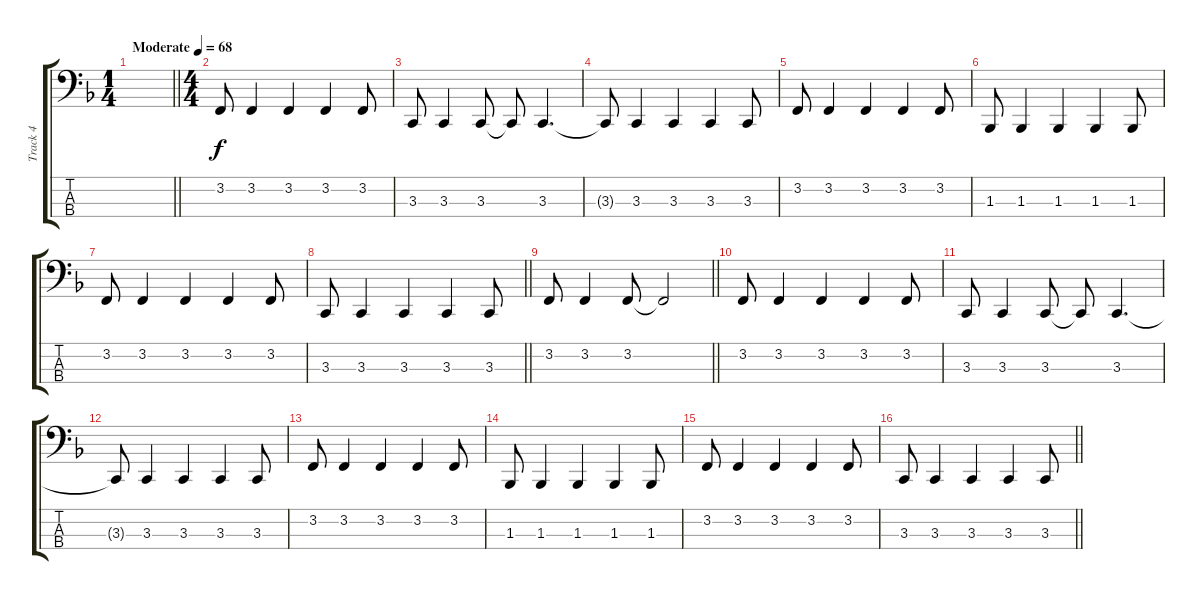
\track ("Track 4" "Track 4") {instrument acousticgrandpiano}
\staff {score tabs}
\tuning (G2 D2 A1 E1) {hide}
\ts (1 4)
\tempo (68 "Moderate")
\clef f4
\barLineRight lightlight
\ks f
|
\ts (4 4)
3.2.8 3.2.4 3.2.4 3.2.4 3.2.8 |
3.3.8 3.3.4 3.3.8 3.3{t}.8 3.3.4{d} |
3.3{t}.8 3.3.4 3.3.4 3.3.4 3.3.8 |
3.2.8 3.2.4 3.2.4 3.2.4 3.2.8 |
1.3.8 1.3.4 1.3.4 1.3.4 1.3.8 |
3.2.8 3.2.4 3.2.4 3.2.4 3.2.8 |
\barLineRight lightlight
3.3.8 3.3.4 3.3.4 3.3.4 3.3.8 |
\barLineRight lightlight
3.2.8 3.2.4 3.2.8 3.2{t}.2 |
3.2.8 3.2.4 3.2.4 3.2.4 3.2.8 |
3.3.8 3.3.4 3.3.8 3.3{t}.8 3.3.4{d} |
3.3{t}.8 3.3.4 3.3.4 3.3.4 3.3.8 |
3.2.8 3.2.4 3.2.4 3.2.4 3.2.8 |
1.3.8 1.3.4 1.3.4 1.3.4 1.3.8 |
3.2.8 3.2.4 3.2.4 3.2.4 3.2.8 |
\barLineRight lightlight
3.3.8 3.3.4 3.3.4 3.3.4 3.3.8
